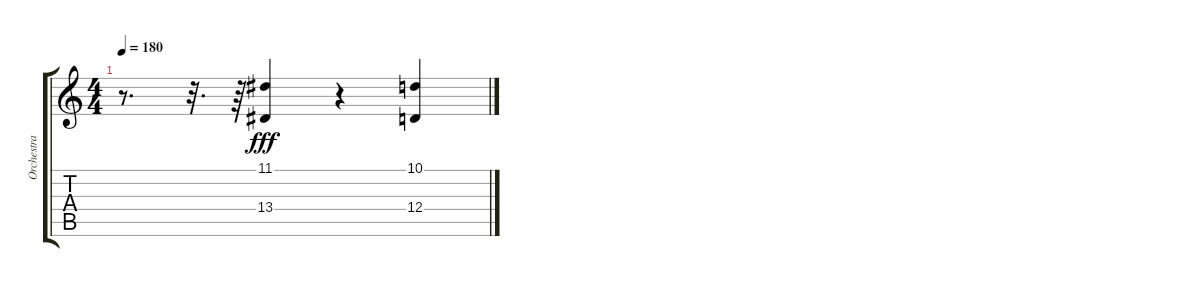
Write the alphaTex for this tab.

\track ("Orchestra Hit" "Orchestra ") {instrument orchestrahit}
\staff {score tabs}
\tuning (E4 B3 G3 D3 A2 E2) {hide}
\ts (4 4)
\tempo 180
\clef g2
\ks c
r.8{d dy fff} r.32{d} r.64 (11.1 13.4).4 r.4 (10.1 12.4).4
